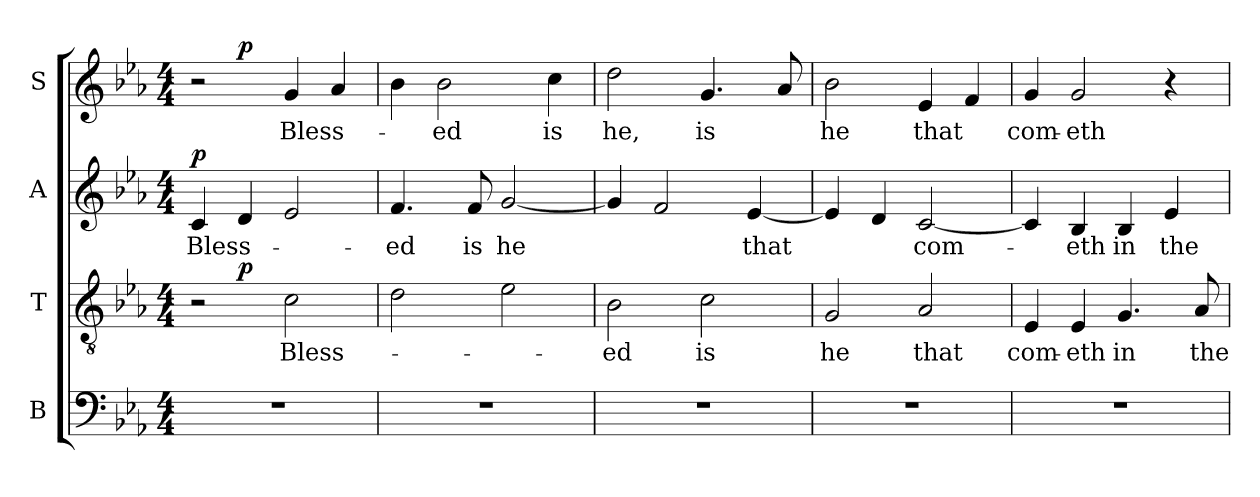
**kern	**kern	**text	**dynam	**kern	**text	**dynam	**kern	**text	**dynam
*part4	*part3	*part3	*part3	*part2	*part2	*part2	*part1	*part1	*part1
*staff4	*staff3	*staff3	*staff3	*staff2	*staff2	*staff2	*staff1	*staff1	*staff1
*I"B	*I"T	*	*	*I"A	*	*	*I"S	*	*
*I'B.	*I'T.	*	*	*I'A.	*	*	*I'S.	*	*
!!LO:PB:g=z
*clefF4	*clefGv2	*	*	*clefG2	*	*	*clefG2	*	*
*	*ITrd7c12	*	*	*	*	*	*	*	*
*k[b-e-a-]	*k[b-e-a-]	*	*	*k[b-e-a-]	*	*	*k[b-e-a-]	*	*
*E-:	*E-:	*	*	*E-:	*	*	*E-:	*	*
*M4/4	*M4/4	*	*	*M4/4	*	*	*M4/4	*	*
=1	=1	=1	=1	=1	=1	=1	=1	=1	=1
!	!	!	!	!	!	!	!LO:TX:a:t=Andante	!	!
!	!	!	!	!	!LO:LY:b:color=#000000	!	!	!	!
*	*^	*	*	*	*	*	*^	*	*
1r	2r	4ryy	.	.	4ci/	Bless-	p	2r	4ryy	.	.
.	.	2.ryy	.	p	4di/	.	.	.	2.ryy	.	p
!	!	!	!LO:LY:b:color=#000000	!	!	!	!	!	!	!	!
!	!	!	!	!	!	!	!	!	!	!LO:LY:b:color=#000000	!
.	2Ci\	.	Bless-	.	2e-i/	.	.	4gi/	.	Bless-	.
.	.	.	.	.	.	.	.	4a-i/	.	.	.
*	*v	*v	*	*	*	*	*	*v	*v	*	*
=2	=2	=2	=2	=2	=2	=2	=2	=2	=2
*	*^	*	*	*	*	*	*^	*	*
!	!	!	!	!	!	!LO:LY:b:color=#000000	!	!	!	!	!
*	*v	*v	*	*	*	*	*	*v	*v	*	*
1r	2Di\	.	.	4.fi/	-ed	.	4b-i\	.	.
!	!	!	!	!	!	!	!	!LO:LY:b:color=#000000	!
.	.	.	.	.	.	.	2b-i\	-ed	.
!	!	!	!	!	!LO:LY:b:color=#000000	!	!	!	!
.	.	.	.	8fi/	is	.	.	.	.
!	!	!	!	!	!LO:LY:b:color=#000000	!	!	!	!
.	2E-i\	.	.	[2gi/	he	.	.	.	.
!	!	!	!	!	!	!	!	!LO:LY:b:color=#000000	!
.	.	.	.	.	.	.	4cci\	is	.
=3	=3	=3	=3	=3	=3	=3	=3	=3	=3
!	!	!LO:LY:b:color=#000000	!	!	!	!	!	!	!
!	!	!	!	!	!	!	!	!LO:LY:b:color=#000000	!
1r	2BB-i\	-ed	.	4gi/]	.	.	2ddi\	he,	.
.	.	.	.	2fi/	.	.	.	.	.
!	!	!LO:LY:b:color=#000000	!	!	!	!	!	!	!
!	!	!	!	!	!	!	!	!LO:LY:b:color=#000000	!
.	2Ci\	is	.	.	.	.	4.gi/	is	.
!	!	!	!	!	!LO:LY:b:color=#000000	!	!	!	!
.	.	.	.	[4e-i/	that	.	.	.	.
.	.	.	.	.	.	.	8a-i/	.	.
=4	=4	=4	=4	=4	=4	=4	=4	=4	=4
!	!	!LO:LY:b:color=#000000	!	!	!	!	!	!	!
!	!	!	!	!	!	!	!	!LO:LY:b:color=#000000	!
1r	2GGi/	he	.	4e-i/]	.	.	2b-i\	he	.
.	.	.	.	4di/	.	.	.	.	.
!	!	!LO:LY:b:color=#000000	!	!	!	!	!	!	!
!	!	!	!	!	!LO:LY:b:color=#000000	!	!	!	!
!	!	!	!	!	!	!	!	!LO:LY:b:color=#000000	!
.	2AA-i/	that	.	[2ci/	com-	.	4e-i/	that	.
.	.	.	.	.	.	.	4fi/	.	.
=5	=5	=5	=5	=5	=5	=5	=5	=5	=5
!	!	!LO:LY:b:color=#000000	!	!	!	!	!	!	!
!	!	!	!	!	!	!	!	!LO:LY:b:color=#000000	!
1r	4EE-i/	com-	.	4ci/]	.	.	4gi/	com-	.
!	!	!LO:LY:b:color=#000000	!	!	!	!	!	!	!
!	!	!	!	!	!LO:LY:b:color=#000000	!	!	!	!
!	!	!	!	!	!	!	!	!LO:LY:b:color=#000000	!
.	4EE-i/	-eth	.	4B-i/	-eth	.	2gi/	-eth	.
!	!	!LO:LY:b:color=#000000	!	!	!	!	!	!	!
!	!	!	!	!	!LO:LY:b:color=#000000	!	!	!	!
.	4.GGi/	in	.	4B-i/	in	.	.	.	.
!	!	!	!	!	!LO:LY:b:color=#000000	!	!	!	!
.	.	.	.	4e-i/	the	.	4r	.	.
!	!	!LO:LY:b:color=#000000	!	!	!	!	!	!	!
.	8AA-i/	the	.	.	.	.	.	.	.
=	=	=	=	=	=	=	=	=	=
*-	*-	*-	*-	*-	*-	*-	*-	*-	*-
